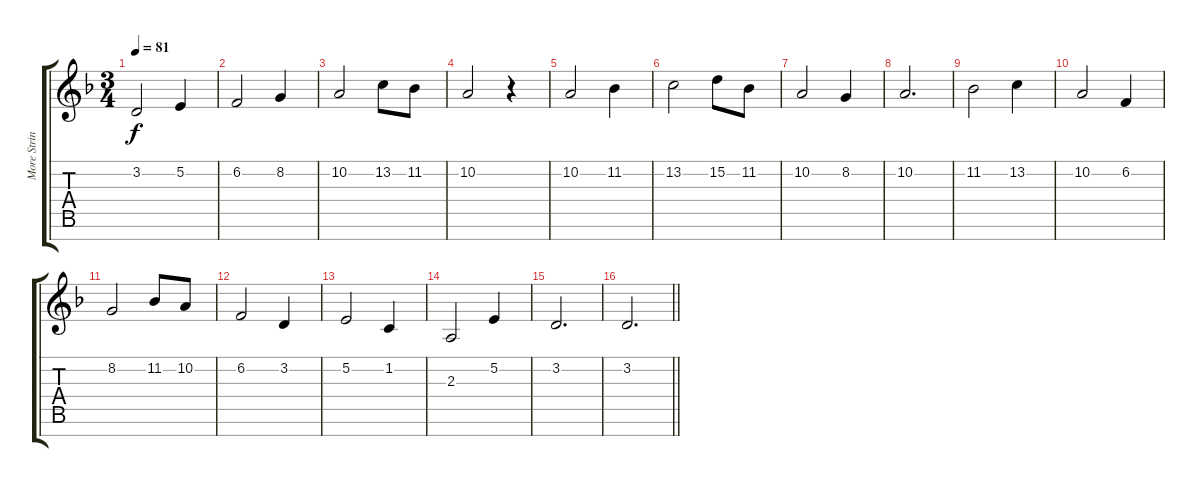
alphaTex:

\track ("More Strings" "More Strin") {instrument stringensemble2}
\staff {score tabs}
\tuning (E4 B3 G3 D3 A2 E2 B1) {hide}
\ts (3 4)
\tempo 81
\clef g2
\ks dminor
3.2.2{dy f volume 9} 5.2.4 |
6.2.2 8.2.4 |
10.2.2 13.2.8 11.2.8 |
10.2.2 r.4 |
10.2.2 11.2.4 |
13.2.2 15.2.8 11.2.8 |
10.2.2 8.2.4 |
10.2.2{d} |
11.2.2 13.2.4 |
10.2.2 6.2.4 |
8.2.2 11.2.8 10.2.8 |
6.2.2 3.2.4 |
5.2.2 1.2.4 |
2.3.2 5.2.4 |
3.2.2{d} |
\barLineRight lightlight
3.2.2{d}
